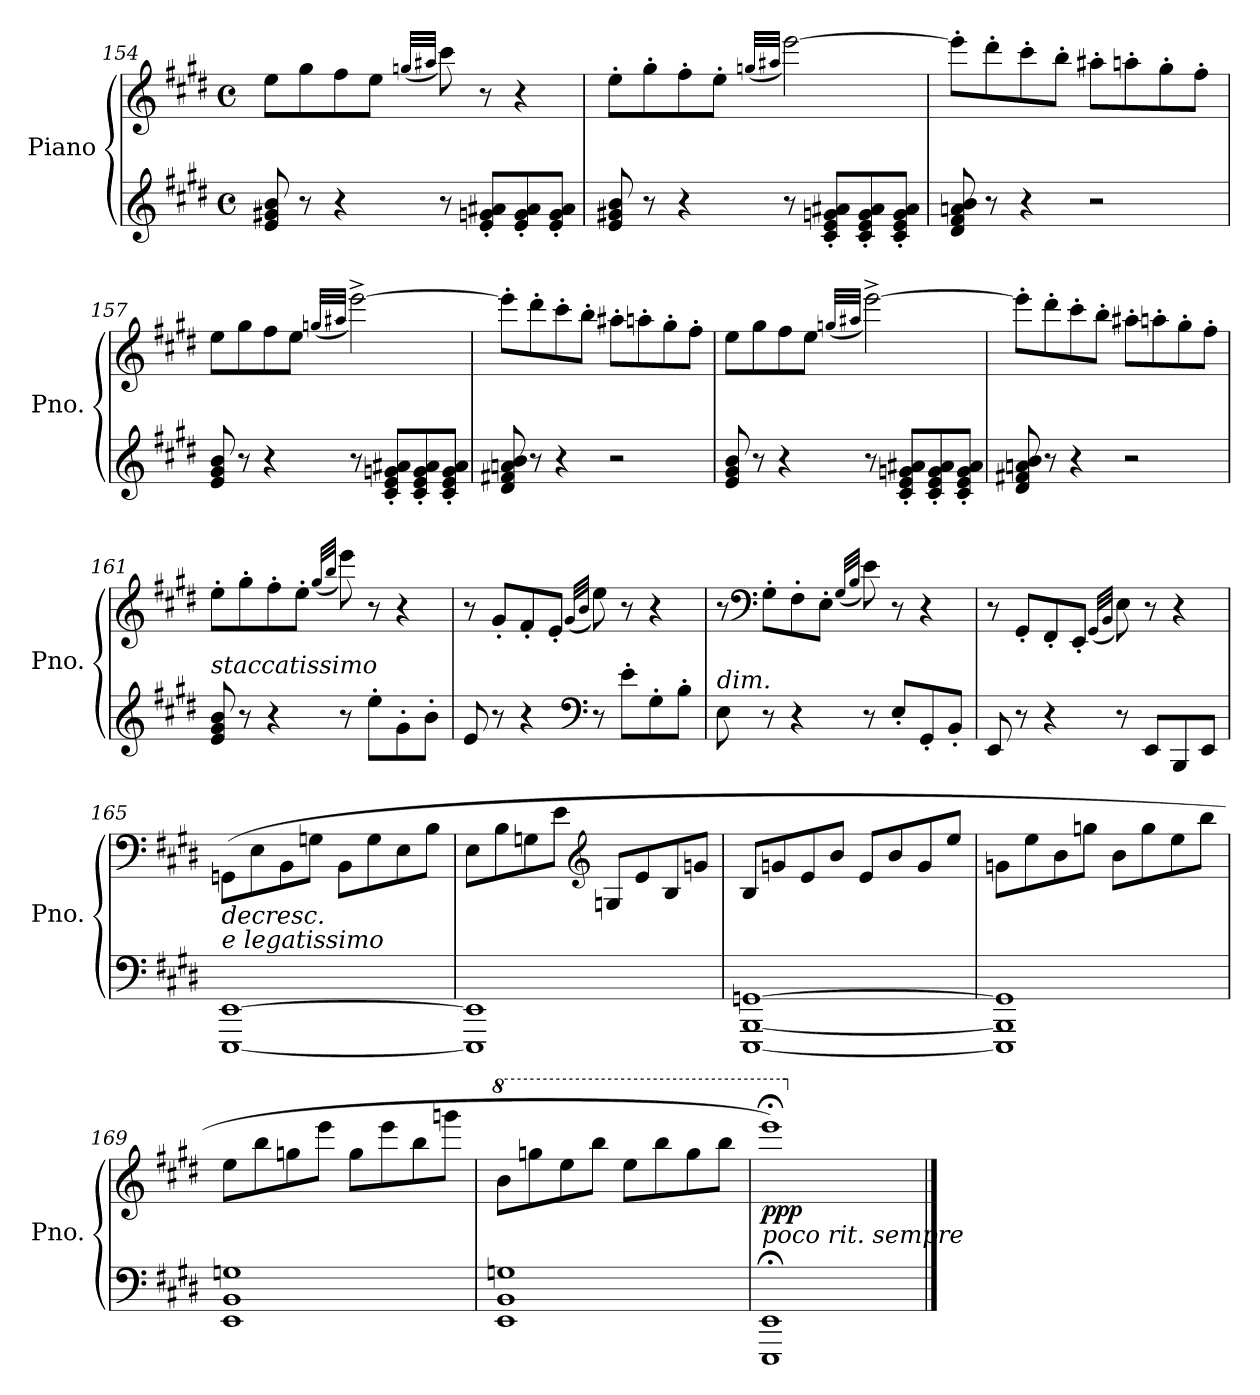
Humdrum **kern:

**kern	**kern	**dynam
*part1	*part1	*part1
*staff2	*staff1	*staff1/2
*I"Piano	*	*
*I'Pno.	*	*
*clefG2	*clefG2	*
*k[f#c#g#d#]	*k[f#c#g#d#]	*
*M4/4	*M4/4	*
*met(c)	*met(c)	*
=154	=154	=154
8e/ 8g#X/ 8b/	8ee\L	.
8r	8gg#\	.
4r	8ff#\	.
.	8ee\J	.
.	(32qggn/LLL	.
.	32qaa#X/JJJ	.
8r	8ccc#\)	.
8e/' 8gn/' 8a#X/'L	8r	.
8e/' 8g/' 8a#/'	4r	.
8e/' 8g/' 8a#/'J	.	.
!!LO:LB:g=z
=155	=155	=155
8e/ 8g#X/ 8b/	8ee'\L	.
8r	8gg#'\	.
4r	8ff#'\	.
.	8ee'\J	.
.	(32qggn/LLL	.
.	32qaa#X/JJJ	.
8r	[2eee\)	.
8c#/' 8e/' 8gn/' 8a#X/'L	.	.
8c#/' 8e/' 8g/' 8a#/'	.	.
8c#/' 8e/' 8g/' 8a#/'J	.	.
=156	=156	=156
8d#/ 8f#/ 8an/ 8b/	8eee'\L]	.
8r	8ddd#'\	.
4r	8ccc#'\	.
.	8bb'\J	.
2r	8aa#X'\L	.
.	8aan'\	.
.	8gg#'\	.
.	8ff#'\J	.
=157	=157	=157
8e/ 8g#/ 8b/	8ee\L	.
8r	8gg#\	.
4r	8ff#\	.
.	8ee\J	.
.	(32qggn/LLL	.
.	32qaa#X/JJJ	.
8r	[2eee^\)	.
8c#/' 8e/' 8gn/' 8a#X/'L	.	.
8c#/' 8e/' 8g/' 8a#/'	.	.
8c#/' 8e/' 8g/' 8a#/'J	.	.
=158	=158	=158
8d#/ 8f#X/ 8an/ 8b/	8eee'\L]	.
8r	8ddd#'\	.
4r	8ccc#'\	.
.	8bb'\J	.
2r	8aa#X'\L	.
.	8aan'\	.
.	8gg#'\	.
.	8ff#'\J	.
!!LO:PB:g=z
=159	=159	=159
8e/ 8g#/ 8b/	8ee\L	.
8r	8gg#\	.
4r	8ff#\	.
.	8ee\J	.
.	(32qggn/LLL	.
.	32qaa#X/JJJ	.
8r	[2eee^\)	.
8c#/' 8e/' 8gn/' 8a#X/'L	.	.
8c#/' 8e/' 8g/' 8a#/'	.	.
8c#/' 8e/' 8g/' 8a#/'J	.	.
=160	=160	=160
8d#/ 8f#X/ 8an/ 8b/	8eee'\L]	.
8r	8ddd#'\	.
4r	8ccc#'\	.
.	8bb'\J	.
2r	8aa#X'\L	.
.	8aan'\	.
.	8gg#'\	.
.	8ff#'\J	.
=161	=161	=161
!LO:TX:a:i:t=staccatissimo	!	!
8e/ 8g#/ 8b/	8ee'\L	.
8r	8gg#'\	.
4r	8ff#'\	.
.	8ee'\J	.
.	(32qgg#/LLL	.
.	32qbb/JJJ	.
8r	8eee\)	.
8ee'\L	8r	.
8g#'\	4r	.
8b'\J	.	.
=162	=162	=162
8e/	8r	.
8r	8g#'/L	.
4r	8f#'/	.
.	8e'/J	.
*clefF4	*	*
.	(32qg#/LLL	.
.	32qb/JJJ	.
8r	8ee\)	.
8e'\L	8r	.
8G#'\	4r	.
8B'\J	.	.
=163	=163	=163
!LO:TX:a:i:t=dim.	!	!
8E\	8r	.
*	*clefF4	*
8r	8G#'\L	.
4r	8F#'\	.
.	8E'\J	.
.	(32qG#/LLL	.
.	32qB/JJJ	.
8r	8e\)	.
8E'/L	8r	.
8GG#'/	4r	.
8BB'/J	.	.
!!LO:LB:g=z
=164	=164	=164
8EE/	8r	.
8r	8GG#'/L	.
4r	8FF#'/	.
.	8EE'/J	.
.	(32qGG#/LLL	.
.	32qBB/JJJ	.
8r	8E\)	.
8EE/L	8r	.
8BBB/	4r	.
8EE/J	.	.
=165	=165	=165
!LO:TX:a:i:t=e legatissimo	!	!
!	!	!LO:HP:b
[1EEE [1EE	(8GGn\L	>
.	8E\	.
.	8BB\	.
.	8Gn\J	.
.	8BB\L	.
.	8G\	.
.	8E\	.
.	8B\J	.
=166	=166	=166
1EEE] 1EE]	8E\L	.
.	8B\	.
.	8Gn\	.
.	8e\J	.
*	*clefG2	*
.	8Gn/L	.
.	8e/	.
.	8B/	.
.	8gn/J	.
=167	=167	=167
[1EEE [1BBB [1GGn	8B/L	.
.	8gn/	.
.	8e/	.
.	8b/J	.
.	8e/L	.
.	8b/	.
.	8g/	.
.	8ee/J	.
=168	=168	=168
1EEE] 1BBB] 1GG]	8gn\L	.
.	8ee\	.
.	8b\	.
.	8ggn\J	.
.	8b\L	.
.	8gg\	.
.	8ee\	.
.	8bb\J	.
=169	=169	=169
1EE 1BB 1Gn	8ee\L	.
.	8bb\	.
.	8ggn\	.
.	8eee\J	.
.	8gg\L	.
.	8eee\	.
.	8bb\	.
.	8gggn\J	.
!!LO:LB:g=z
=170	=170	=170
*	*8va	*
*	*MM240	*
1EE 1BB 1Gn	8bb\L	.
*	*MM230	*
.	8gggn\	.
*	*MM220	*
.	8eee\	.
*	*MM210	*
.	8bbb\J	.
*	*MM200	*
.	8eee\L	.
*	*MM190	*
.	8bbb\	.
*	*MM180	*
.	8ggg\	.
*	*MM170	*
.	8bbb\J	.
=171	=171	=171
*	*MM65	*
!LO:TX:a:i:t=poco rit. sempre	!	!
!	!	!LO:DY:b
1EEE;< 1EE;<	1eeee;<)	ppp
.	.	]
*	*X8va	*
==	==	==
*-	*-	*-
